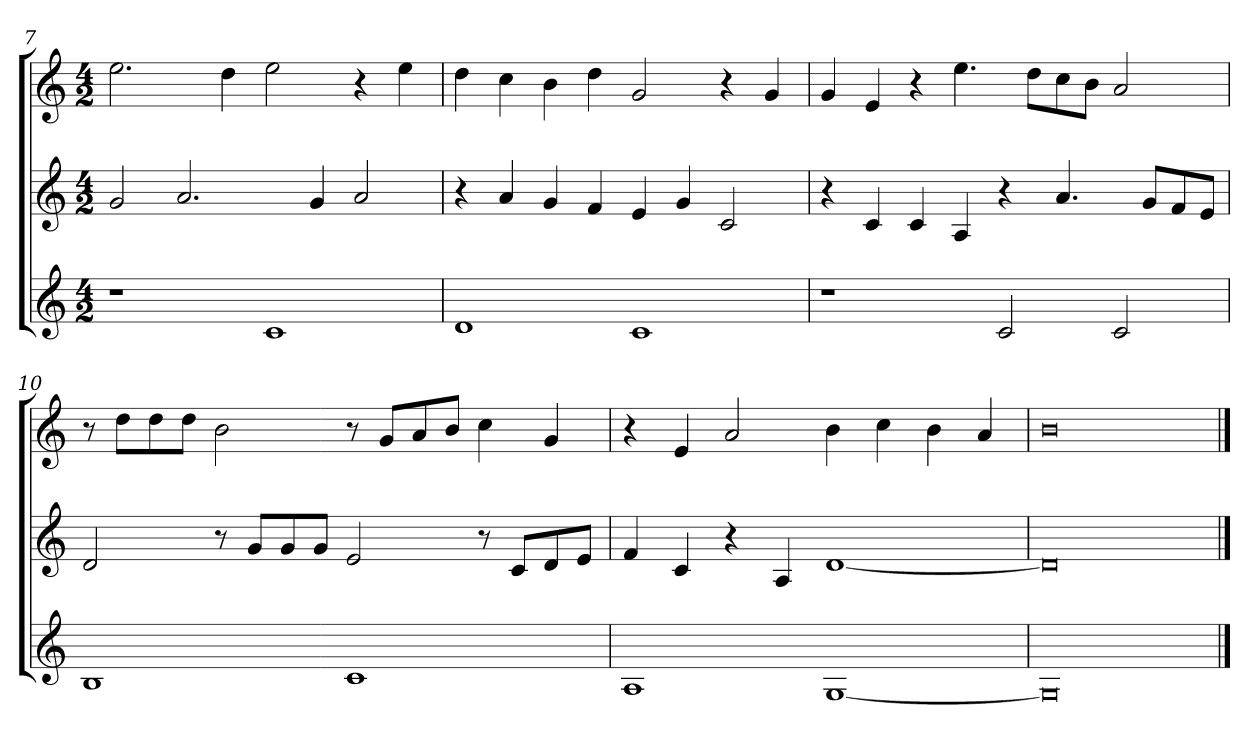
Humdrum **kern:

**kern	**kern	**kern
*part3	*part2	*part1
*staff3	*staff2	*staff1
*k[]	*k[]	*k[]
*M4/2	*M4/2	*M4/2
=7	=7	=7
1r	2g	2.ee
.	2.a	.
.	.	4dd
1c	.	2ee
.	4g	.
.	2a	4r
.	.	4ee
=8	=8	=8
1d	4r	4dd
.	4a	4cc
.	4g	4b
.	4f	4dd
1c	4e	2g
.	4g	.
.	2c	4r
.	.	4g
=9	=9	=9
1r	4r	4g
.	4c	4e
.	4c	4r
.	4A	4.ee
2c	4r	.
.	.	8ddL
.	4.a	8cc
.	.	8bJ
2c	.	2a
.	8gL	.
.	8f	.
.	8eJ	.
=10	=10	=10
1B	2d	8r
.	.	8ddL
.	.	8dd
.	.	8ddJ
.	8r	2b
.	8gL	.
.	8g	.
.	8gJ	.
1c	2e	8r
.	.	8gL
.	.	8a
.	.	8bJ
.	8r	4cc
.	8cL	.
.	8d	4g
.	8eJ	.
=11	=11	=11
1A	4f	4r
.	4c	4e
.	4r	2a
.	4A	.
[1G	[1d	4b
.	.	4cc
.	.	4b
.	.	4a
=12	=12	=12
0G]	0d]	0b
==	==	==
*-	*-	*-
